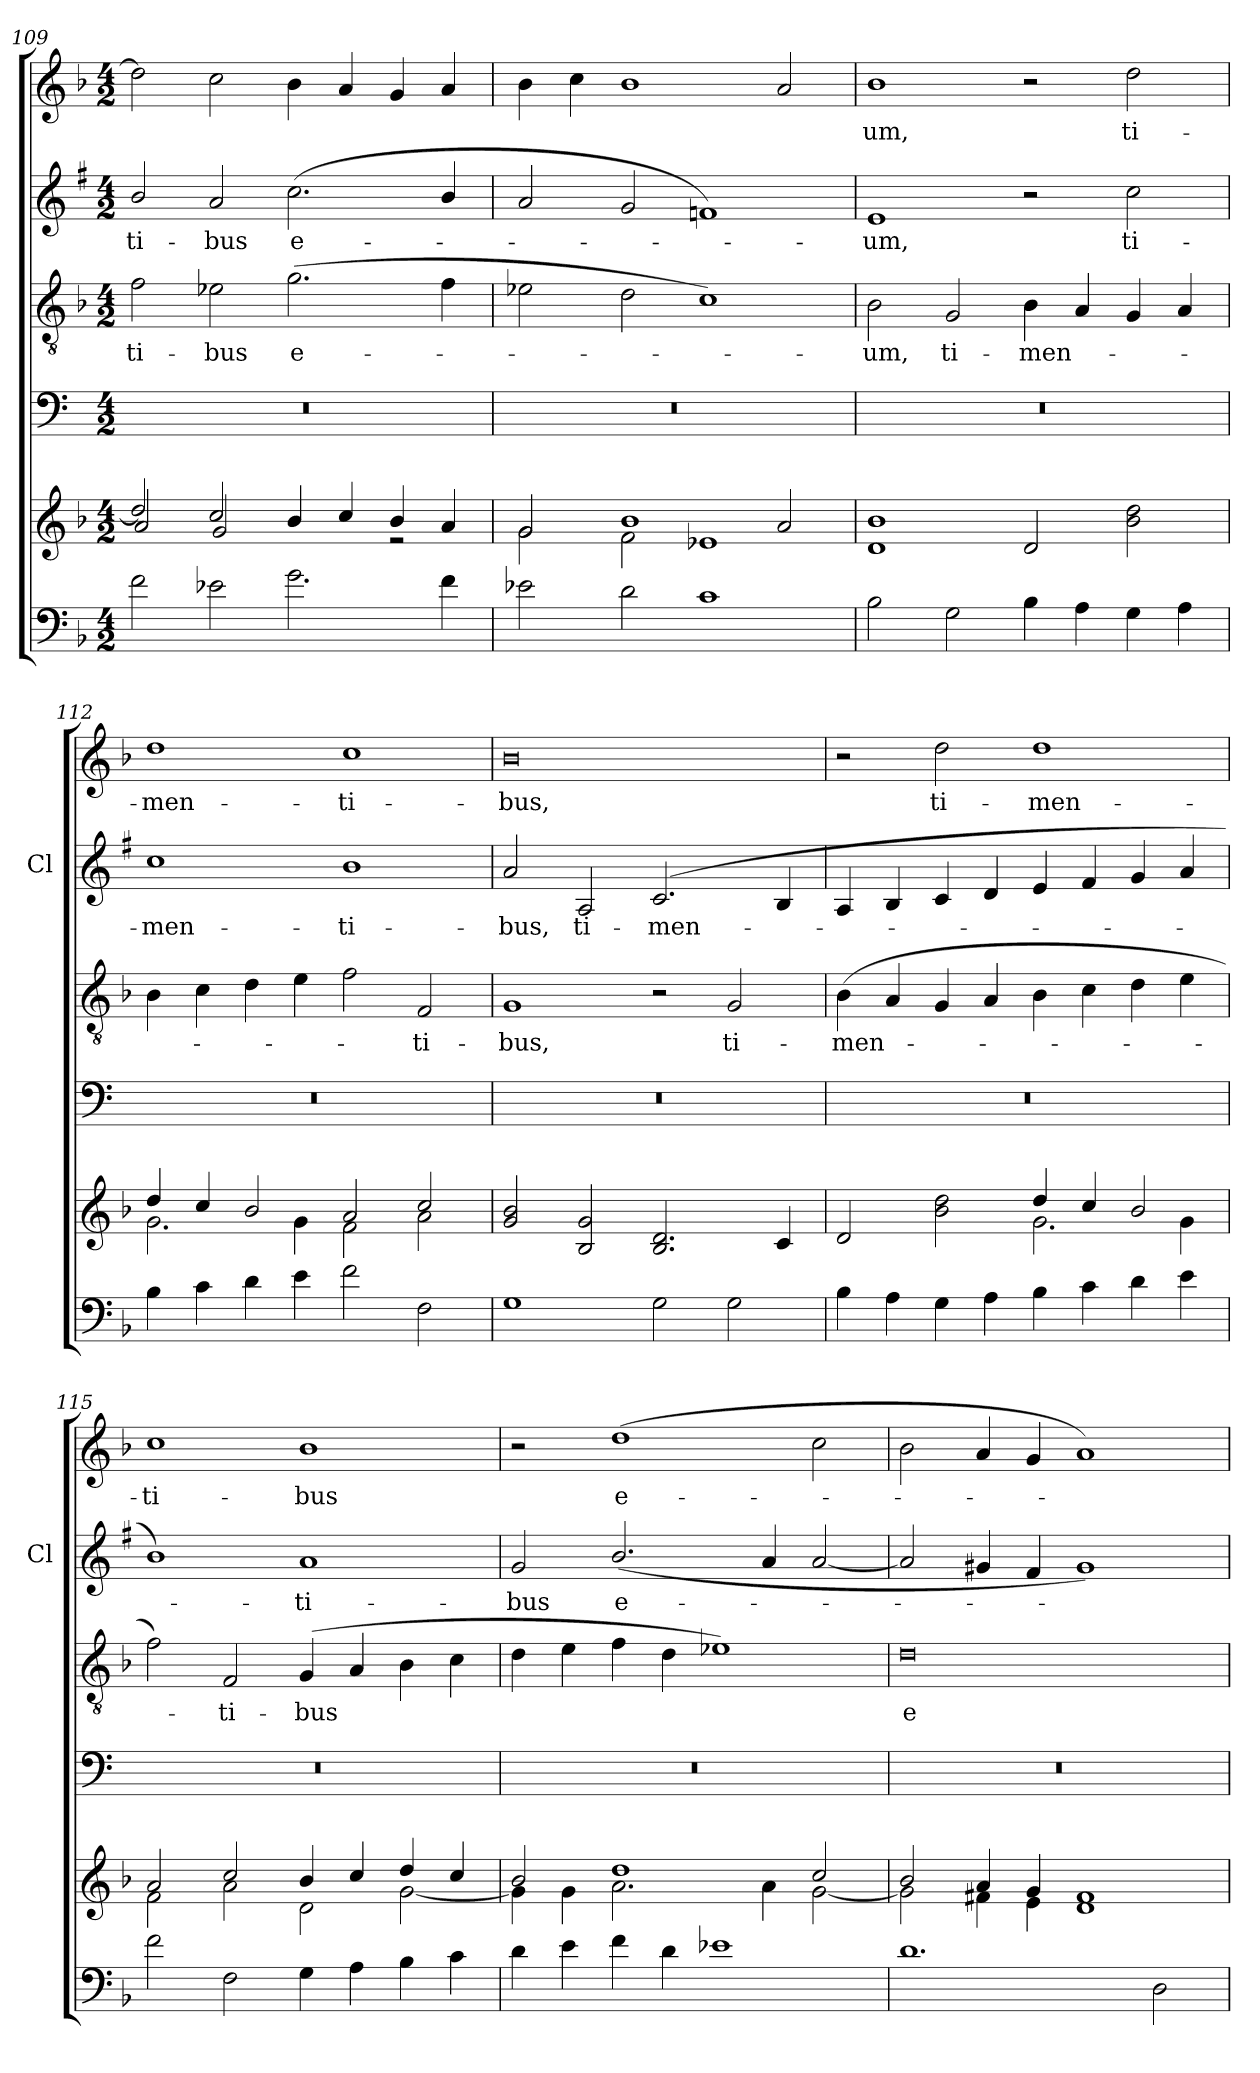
**kern	**kern	**kern	**kern	**text	**kern	**text	**kern	**text
*part5	*part5	*part4	*part3	*part3	*part2	*part2	*part1	*part1
*staff6	*staff5	*staff4	*staff3	*staff3	*staff2	*staff2	*staff1	*staff1
*	*	*	*	*	*I'Cl	*	*	*
*clefF4	*clefG2	*clefF4	*clefGv2	*	*clefG2	*	*clefG2	*
*	*	*ITrd4c7	*	*	*ITrd1c2	*	*	*
*k[b-]	*k[b-]	*k[b-]	*k[b-]	*	*k[b-]	*	*k[b-]	*
*F:	*F:	*F:	*F:	*	*F:	*	*F:	*
*M4/2	*M4/2	*M4/2	*M4/2	*	*M4/2	*	*M4/2	*
=109	=109	=109	=109	=109	=109	=109	=109	=109
*^	*^	*	*	*	*	*	*	*
!	!	!	!	!	!	!LO:LY:b	!	!LO:LY:b	!	!
0ryy	2f\	2dd/]	2a/	0r	2f\	-ti-	2a/	-ti-	2dd\]	.
!	!	!	!	!	!	!LO:LY:b	!	!LO:LY:b	!	!
.	2e-X\	2cc/	2g/	.	2e-X\	-bus	2g/	-bus	2cc\	.
!	!	!	!	!	!	!LO:LY:b	!	!LO:LY:b	!	!
.	2.g\	4b-/	2ryy	.	(>2.g\	e-	(>2.b-\	e-	4b-\	.
.	.	4cc/	.	.	.	.	.	.	4a/	.
.	.	4b-/	2re	.	.	.	.	.	4g/	.
.	4f\	4a/	.	.	4f\	.	4a/	.	4a/	.
=110	=110	=110	=110	=110	=110	=110	=110	=110	=110	=110
0ryy	2e-X\	2g/	2g\	0r	2e-X\	.	2g/	.	4b-\	.
.	.	.	.	.	.	.	.	.	4cc\	.
.	2d\	1b-	2f\	.	2d\	.	2f/	.	1b-	.
.	1c	.	1e-X	.	1c)	.	1e-X)	.	.	.
.	.	2a/	.	.	.	.	.	.	2a/	.
*	*	*v	*v	*	*	*	*	*	*	*
!!LO:PB:g=z
=111	=111	=111	=111	=111	=111	=111	=111	=111	=111
!	!	!	!	!	!LO:LY:b	!	!LO:LY:b	!	!LO:LY:b
0ryy	2B-\	1d 1b-	0r	2B-\	-um,	1d	-um,	1b-	-um,
!	!	!	!	!	!LO:LY:b	!	!	!	!
.	2G\	.	.	2G/	ti-	.	.	.	.
!	!	!	!	!	!LO:LY:b	!	!	!	!
.	4B-\	2d/	.	4B-\	-men-	2r	.	2r	.
.	4A\	.	.	4A/	.	.	.	.	.
!	!	!	!	!	!	!	!LO:LY:b	!	!LO:LY:b
.	4G\	2b-\ 2dd\	.	4G/	.	2b-\	ti-	2dd\	ti-
.	4A\	.	.	4A/	.	.	.	.	.
=112	=112	=112	=112	=112	=112	=112	=112	=112	=112
*	*	*^	*	*	*	*	*	*	*
!	!	!	!	!	!	!	!	!LO:LY:b	!	!LO:LY:b
0ryy	4B-\	4dd/	2.g\	0r	4B-\	.	1b-	-men-	1dd	-men-
.	4c\	4cc/	.	.	4c\	.	.	.	.	.
.	4d\	2b-/	.	.	4d\	.	.	.	.	.
.	4e\	.	4g\	.	4e\	.	.	.	.	.
!	!	!	!	!	!	!	!	!LO:LY:b	!	!LO:LY:b
.	2f\	2a/	2f\	.	2f\	.	1a	-ti-	1cc	-ti-
!	!	!	!	!	!	!LO:LY:b	!	!	!	!
.	2F\	2cc/	2a\	.	2F/	-ti-	.	.	.	.
=113	=113	=113	=113	=113	=113	=113	=113	=113	=113	=113
!	!	!	!	!	!	!LO:LY:b	!	!LO:LY:b	!	!LO:LY:b
*	*	*v	*v	*	*	*	*	*	*	*
0ryy	1G	2g/ 2b-/	0r	1G	-bus,	2g/	-bus,	0b-	-bus,
!	!	!	!	!	!	!	!LO:LY:b	!	!
.	.	2B-/ 2g/	.	.	.	2G/	ti-	.	.
!	!	!	!	!	!	!	!LO:LY:b	!	!
.	2G\	2.B-/ 2.d/	.	2r	.	(>2.B-/	-men-	.	.
!	!	!	!	!	!LO:LY:b	!	!	!	!
.	2G\	.	.	2G/	ti-	.	.	.	.
.	.	4c/	.	.	.	4A/	.	.	.
=114	=114	=114	=114	=114	=114	=114	=114	=114	=114
*	*	*^	*	*	*	*	*	*	*
!	!	!	!	!	!	!LO:LY:b	!	!	!	!
0ryy	4B-\	2d/	1ryy	0r	(>4B-\	-men-	4G/	.	2r	.
.	4A\	.	.	.	4A/	.	4A/	.	.	.
!	!	!	!	!	!	!	!	!	!	!LO:LY:b
.	4G\	2b-\ 2dd\	.	.	4G/	.	4B-/	.	2dd\	ti-
.	4A\	.	.	.	4A/	.	4c/	.	.	.
!	!	!	!	!	!	!	!	!	!	!LO:LY:b
.	4B-\	4dd/	2.g\	.	4B-\	.	4d/	.	1dd	-men-
.	4c\	4cc/	.	.	4c\	.	4e/	.	.	.
.	4d\	2b-/	.	.	4d\	.	4f/	.	.	.
.	4e\	.	4g\	.	4e\	.	4g/	.	.	.
!!LO:LB:g=z
=115	=115	=115	=115	=115	=115	=115	=115	=115	=115	=115
!	!	!	!	!	!	!	!	!	!	!LO:LY:b
0ryy	2f\	2a/	2f\	0r	2f\)	.	1a)	.	1cc	-ti-
!	!	!	!	!	!	!LO:LY:b	!	!	!	!
.	2F\	2cc/	2a\	.	2F/	-ti-	.	.	.	.
!	!	!	!	!	!	!LO:LY:b	!	!LO:LY:b	!	!LO:LY:b
.	4G\	4b-/	2d\	.	(>4G/	-bus	1g	-ti-	1b-	-bus
.	4A\	4cc/	.	.	4A/	.	.	.	.	.
.	4B-\	4dd/	[2g\	.	4B-\	.	.	.	.	.
.	4c\	4cc/	.	.	4c\	.	.	.	.	.
!!LO:PB:g=z
=116	=116	=116	=116	=116	=116	=116	=116	=116	=116	=116
!	!	!	!	!	!	!	!	!LO:LY:b	!	!
0ryy	4d\	2b-/	4g\]	0r	4d\	.	2f/	-bus	2r	.
.	4e\	.	4g\	.	4e\	.	.	.	.	.
!	!	!	!	!	!	!	!	!LO:LY:b	!	!LO:LY:b
.	4f\	1dd	2.a\	.	4f\	.	(>2.a/	e-	(>1dd	e-
.	4d\	.	.	.	4d\	.	.	.	.	.
.	1e-X	.	.	.	1e-X)	.	.	.	.	.
.	.	.	4a\	.	.	.	4g/	.	.	.
.	.	2cc/	[2g\	.	.	.	[2g/	.	2cc\	.
=117	=117	=117	=117	=117	=117	=117	=117	=117	=117	=117
!	!	!	!	!	!	!LO:LY:b	!	!	!	!
0ryy	1.d	2b-/	2g\]	0r	0d	e-	2g/]	.	2b-\	.
.	.	4a/	4f#X\	.	.	.	4f#X/	.	4a/	.
.	.	4g/	4e\	.	.	.	4e/	.	4g/	.
.	.	1f#	1d	.	.	.	1f#)	.	1a)	.
.	2D\	.	.	.	.	.	.	.	.	.
*v	*v	*	*	*	*	*	*	*	*	*
*	*v	*v	*	*	*	*	*	*	*
=	=	=	=	=	=	=	=	=
*-	*-	*-	*-	*-	*-	*-	*-	*-
